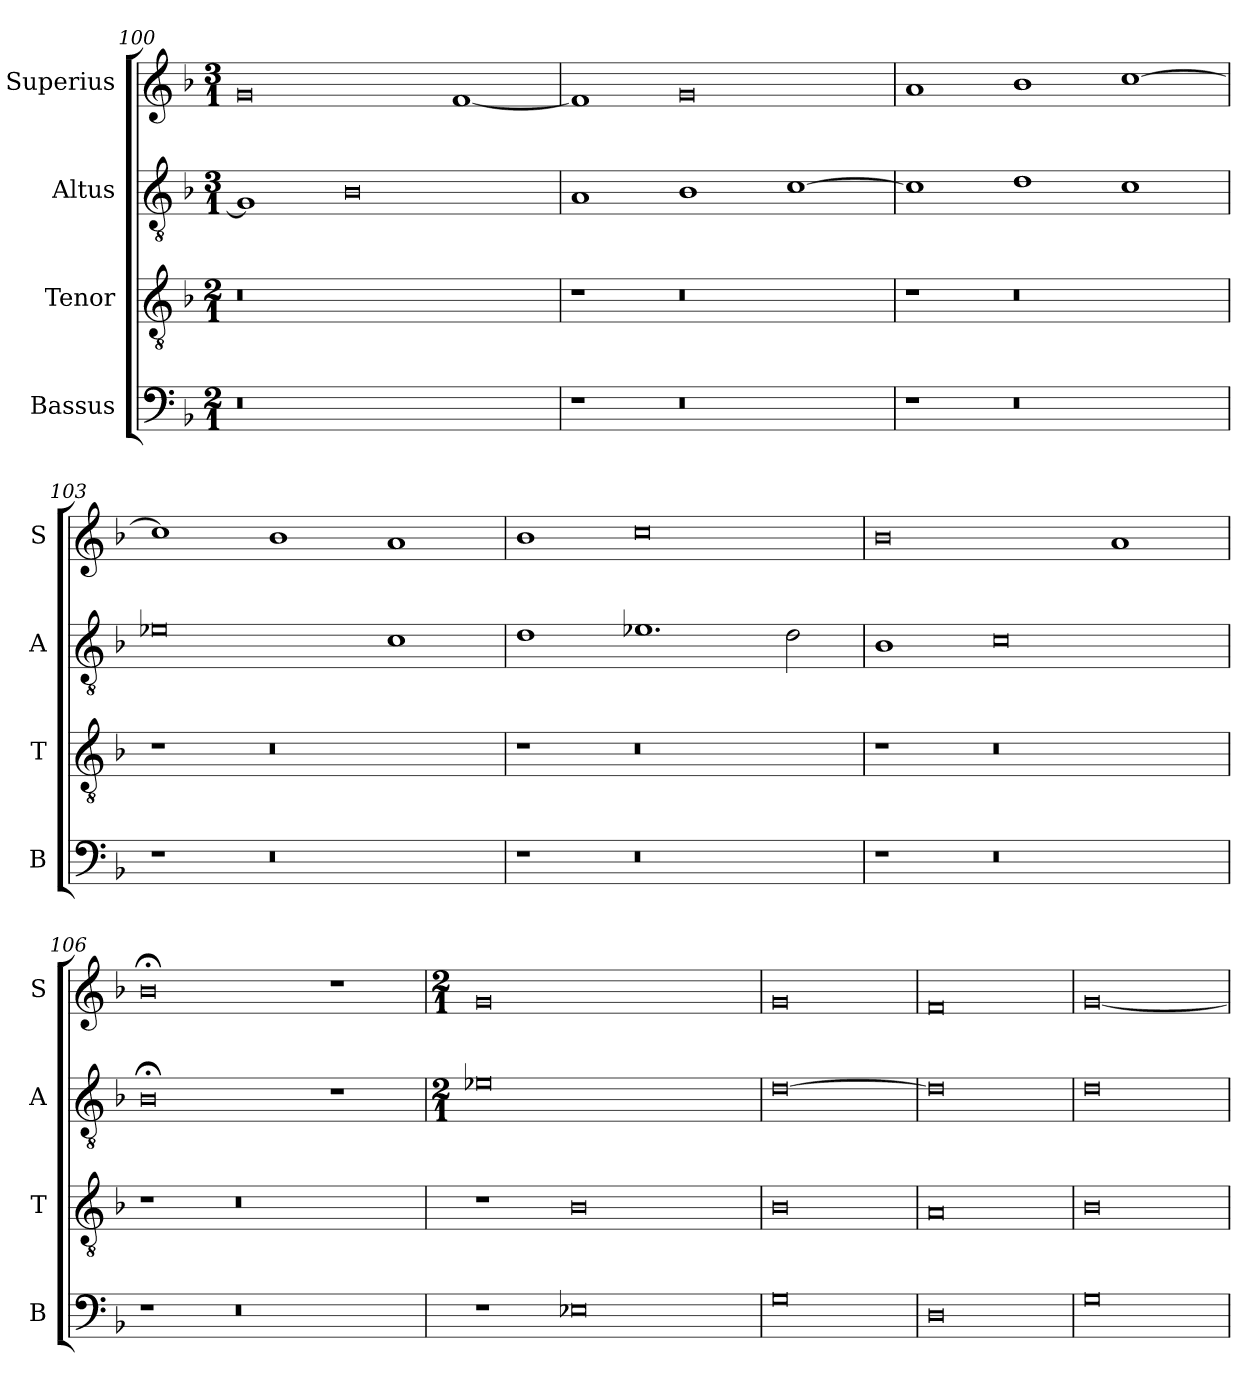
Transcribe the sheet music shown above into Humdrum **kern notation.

**kern	**kern	**kern	**kern
*part4	*part3	*part2	*part1
*staff4	*staff3	*staff2	*staff1
*I"Bassus	*I"Tenor	*I"Altus	*I"Superius
*I'B	*I'T	*I'A	*I'S
*clefF4	*clefGv2	*clefGv2	*clefG2
*k[b-]	*k[b-]	*k[b-]	*k[b-]
*M2/1	*M2/1	*M3/1	*M3/1
=100	=100	=100	=100
0r	0r	1G]	0g
.	.	0B-	.
1ryy	1ryy	.	[1f
=101	=101	=101	=101
1r	1r	1A	1f]
0r	0r	1B-	0g
.	.	[1c	.
=102	=102	=102	=102
1r	1r	1c]	1a
0r	0r	1d	1b-
.	.	1c	[1cc
=103	=103	=103	=103
1r	1r	0e-X	1cc]
0r	0r	.	1b-
.	.	1c	1a
=104	=104	=104	=104
1r	1r	1d	1b-
0r	0r	1.e-X	0cc
.	.	2d\	.
=105	=105	=105	=105
1r	1r	1B-	0b-
0r	0r	0c	.
.	.	.	1a
=106	=106	=106	=106
1r	1r	0B-;<	0b-;<
0r	0r	.	.
.	.	1r	1r
=107	=107	=107	=107
*	*	*M2/1	*M2/1
1r	1r	0e-X	0g
0E-X	0B-	.	.
.	.	1ryy	1ryy
=108	=108	=108	=108
0G	0B-	[0d	0g
=109	=109	=109	=109
0D	0A	0d]	0f
=110	=110	=110	=110
0G	0B-	0d	[0g
=	=	=	=
*-	*-	*-	*-
